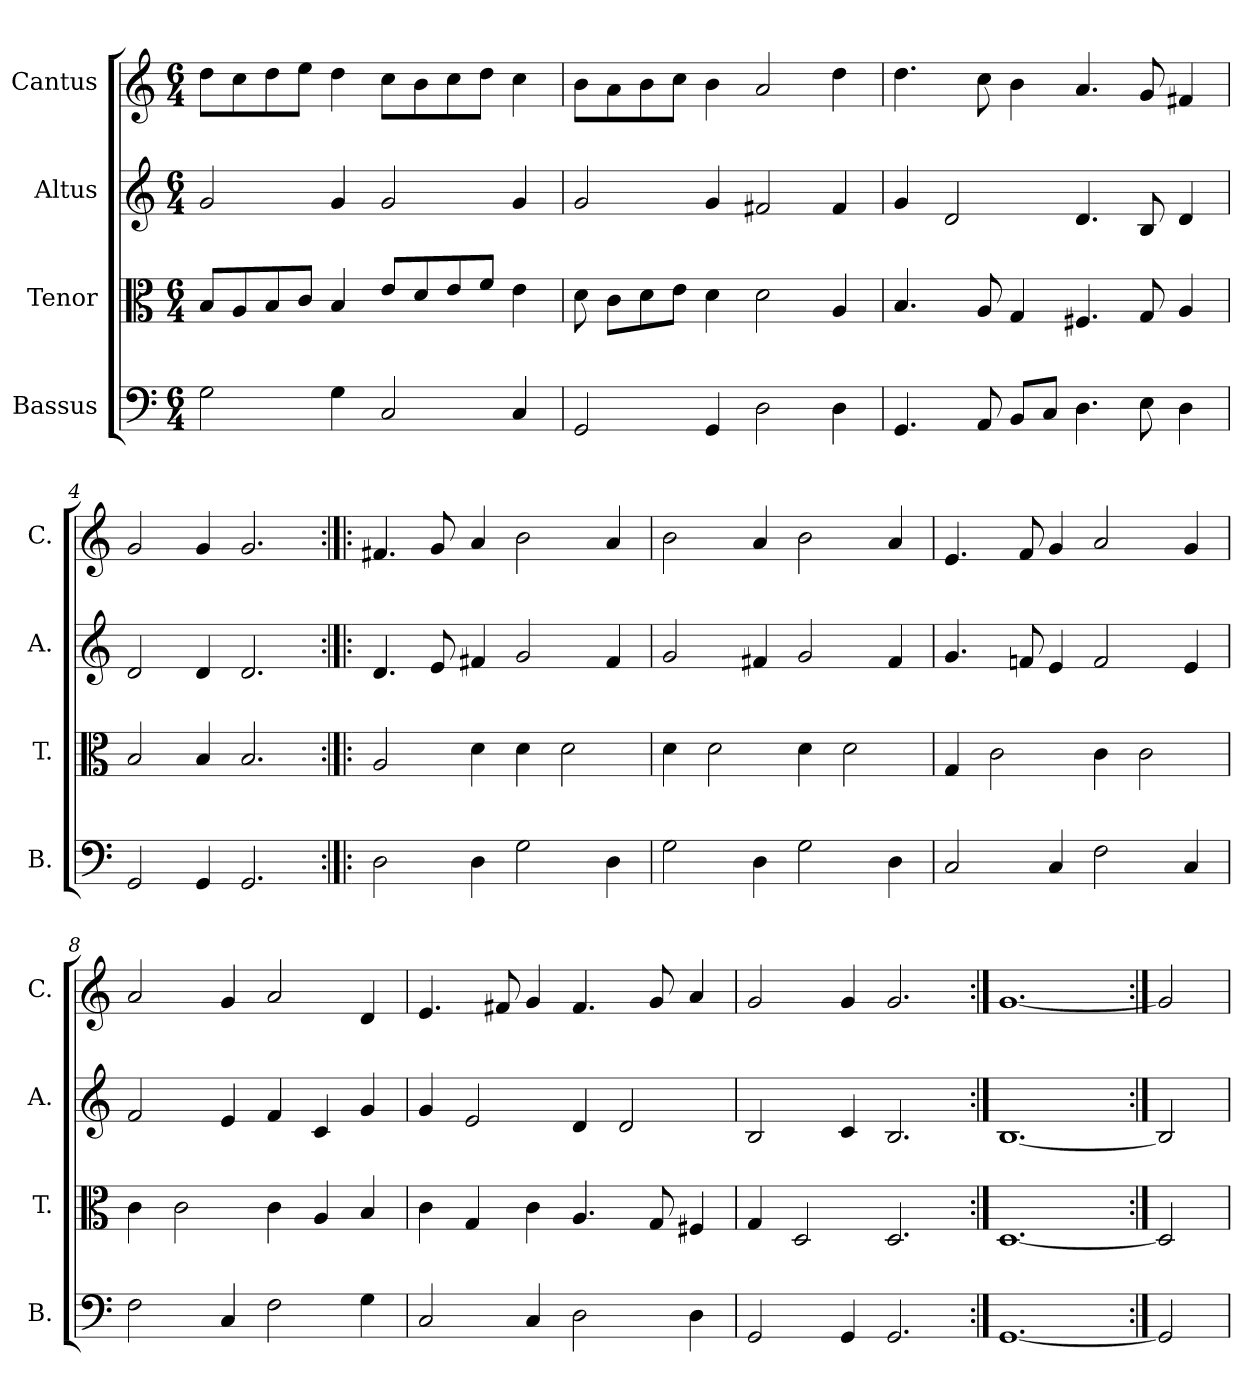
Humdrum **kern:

**kern	**kern	**kern	**kern
*part4	*part3	*part2	*part1
*staff4	*staff3	*staff2	*staff1
*I"Bassus	*I"Tenor	*I"Altus	*I"Cantus
*I'B.	*I'T.	*I'A.	*I'C.
*clefF4	*clefC3	*clefG2	*clefG2
*k[]	*k[]	*k[]	*k[]
*C:	*C:	*C:	*C:
*M6/4	*M6/4	*M6/4	*M6/4
=1	=1	=1	=1
2G\	8B/L	2g/	8dd\L
.	8A/	.	8cc\
.	8B/	.	8dd\
.	8c/J	.	8ee\J
4G\	4B/	4g/	4dd\
2C/	8e/L	2g/	8cc\L
.	8d/	.	8b\
.	8e/	.	8cc\
.	8f/J	.	8dd\J
4C/	4e\	4g/	4cc\
=2	=2	=2	=2
2GG/	8d\	2g/	8b\L
.	8c\L	.	8a\
.	8d\	.	8b\
.	8e\J	.	8cc\J
4GG/	4d\	4g/	4b\
2D\	2d\	2f#X/	2a/
4D\	4A/	4f#/	4dd\
=3	=3	=3	=3
4.GG/	4.B/	4g/	4.dd\
.	.	2d/	.
8AA/	8A/	.	8cc\
8BB/L	4G/	.	4b\
8C/J	.	.	.
4.D\	4.F#X/	4.d/	4.a/
8E\	8G/	8B/	8g/
4D\	4A/	4d/	4f#X/
=4	=4	=4	=4
2GG/	2B/	2d/	2g/
4GG/	4B/	4d/	4g/
2.GG/	2.B/	2.d/	2.g/
=5:|!|:	=5:|!|:	=5:|!|:	=5:|!|:
2D\	2A/	4.d/	4.f#X/
.	.	8e/	8g/
4D\	4d\	4f#X/	4a/
2G\	4d\	2g/	2b\
.	2d\	.	.
4D\	.	4f#/	4a/
!!LO:LB:g=z
=6	=6	=6	=6
2G\	4d\	2g/	2b\
.	2d\	.	.
4D\	.	4f#X/	4a/
2G\	4d\	2g/	2b\
.	2d\	.	.
4D\	.	4f#/	4a/
=7	=7	=7	=7
2C/	4G/	4.g/	4.e/
.	2c\	.	.
.	.	8fn/	8f/
4C/	.	4e/	4g/
2F\	4c\	2f/	2a/
.	2c\	.	.
4C/	.	4e/	4g/
=8	=8	=8	=8
2F\	4c\	2f/	2a/
.	2c\	.	.
4C/	.	4e/	4g/
2F\	4c\	4f/	2a/
.	4A/	4c/	.
4G\	4B/	4g/	4d/
=9	=9	=9	=9
2C/	4c\	4g/	4.e/
.	4G/	2e/	.
.	.	.	8f#X/
4C/	4c\	.	4g/
2D\	4.A/	4d/	4.f#/
.	.	2d/	.
.	8G/	.	8g/
4D\	4F#X/	.	4a/
=10	=10	=10	=10
2GG/	4G/	2B/	2g/
.	2D/	.	.
4GG/	.	4c/	4g/
2.GG/	2.D/	2.B/	2.g/
=11:|!	=11:|!	=11:|!	=11:|!
[1.GG/	[1.D/	[1.B/	[1.g/
=12:|!	=12:|!	=12:|!	=12:|!
2GG/]	2D/]	2B/]	2g/]
=	=	=	=
*-	*-	*-	*-
